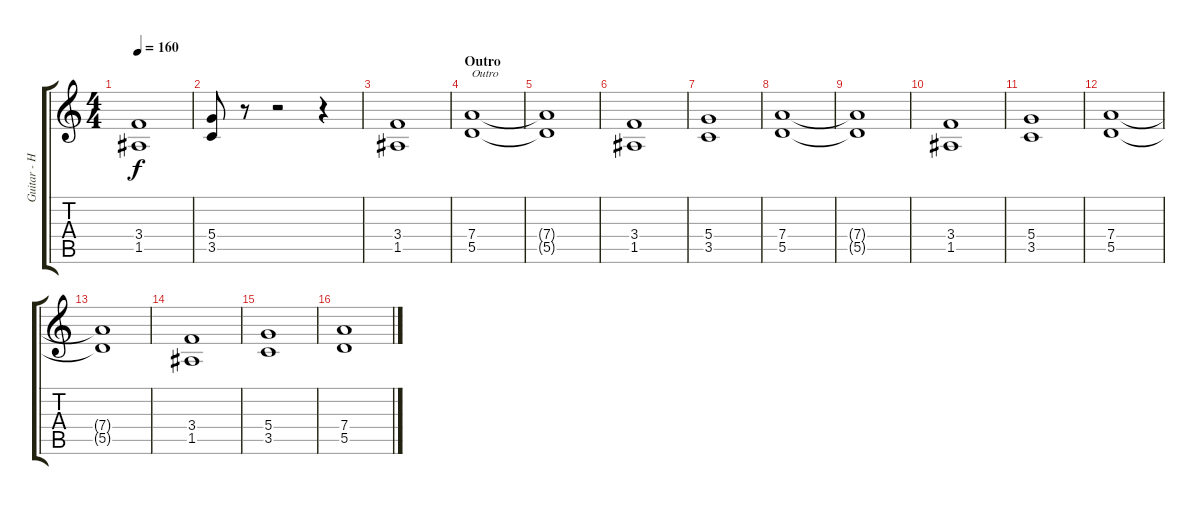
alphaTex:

\track ("Guitar - Henjo Richter" "Guitar - H") {instrument distortionguitar}
\staff {score tabs}
\tuning (E4 B3 G3 D3 A2 E2) {hide}
\ts (4 4)
\tempo 160
\clef g2
\ks c
(3.4 1.5).1{dy f} |
(5.4 3.5).8 r.8 r.2 r.4 |
(3.4 1.5).1 |
\section ("" "Outro")
(7.4 5.5).1{txt "Outro"} |
(7.4{t} 5.5{t}).1 |
(3.4 1.5).1 |
(5.4 3.5).1 |
(7.4 5.5).1 |
(7.4{t} 5.5{t}).1 |
(3.4 1.5).1 |
(5.4 3.5).1 |
(7.4 5.5).1 |
(7.4{t} 5.5{t}).1 |
(3.4 1.5).1 |
(5.4 3.5).1 |
(7.4 5.5).1
